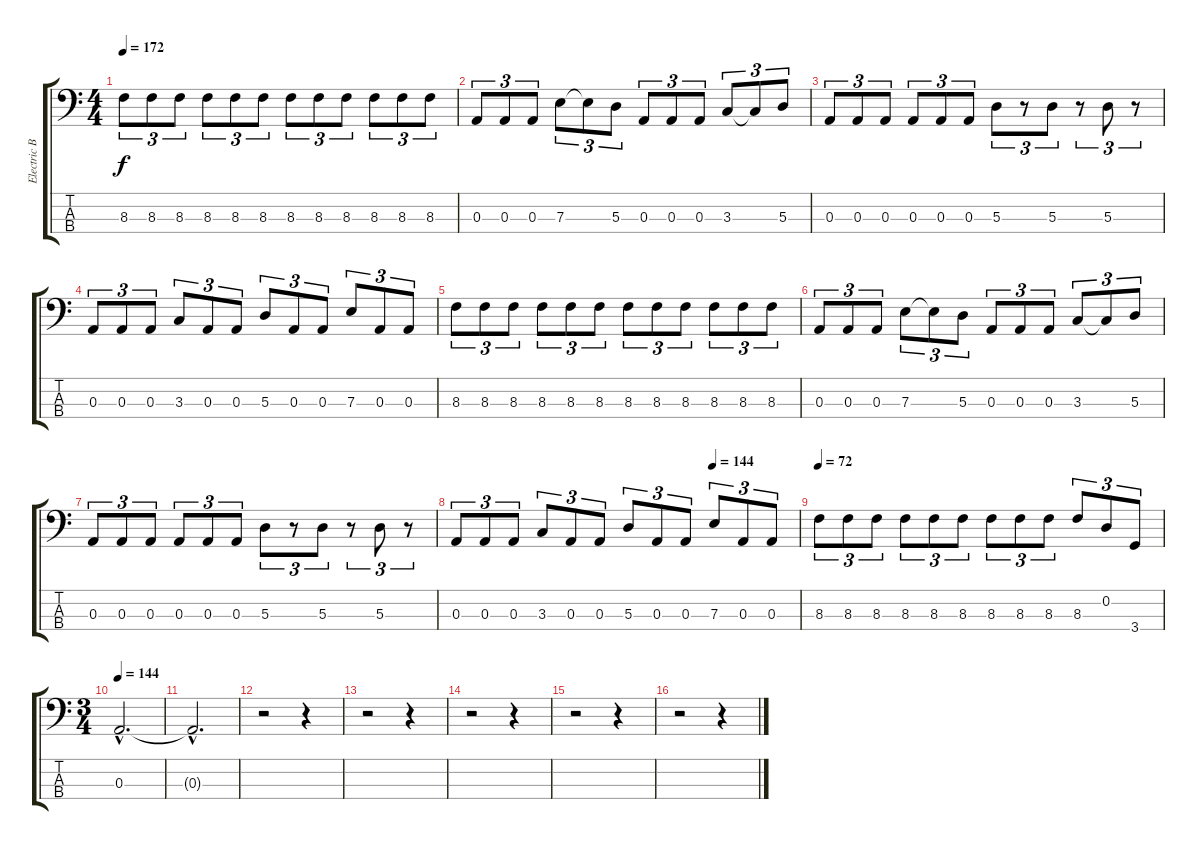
\track ("Electric Bass" "Electric B") {instrument electricbassfinger}
\staff {score tabs}
\tuning (G2 D2 A1 E1) {hide}
\ts (4 4)
\tempo 172
\clef f4
\ks c
8.3.8{tu (3 2) dy f} 8.3.8{tu (3 2)} 8.3.8{tu (3 2)} 8.3.8{tu (3 2)} 8.3.8{tu (3 2)} 8.3.8{tu (3 2)} 8.3.8{tu (3 2)} 8.3.8{tu (3 2)} 8.3.8{tu (3 2)} 8.3.8{tu (3 2)} 8.3.8{tu (3 2)} 8.3.8{tu (3 2)} |
\section ("" "")
0.3.8{tu (3 2)} 0.3.8{tu (3 2)} 0.3.8{tu (3 2)} 7.3.8{tu (3 2)} 7.3{t}.8{tu (3 2)} 5.3.8{tu (3 2)} 0.3.8{tu (3 2)} 0.3.8{tu (3 2)} 0.3.8{tu (3 2)} 3.3.8{tu (3 2)} 3.3{t}.8{tu (3 2)} 5.3.8{tu (3 2)} |
0.3.8{tu (3 2)} 0.3.8{tu (3 2)} 0.3.8{tu (3 2)} 0.3.8{tu (3 2)} 0.3.8{tu (3 2)} 0.3.8{tu (3 2)} 5.3.8{tu (3 2)} r.8{tu (3 2)} 5.3.8{tu (3 2)} r.8{tu (3 2)} 5.3.8{tu (3 2)} r.8{tu (3 2)} |
0.3.8{tu (3 2)} 0.3.8{tu (3 2)} 0.3.8{tu (3 2)} 3.3.8{tu (3 2)} 0.3.8{tu (3 2)} 0.3.8{tu (3 2)} 5.3.8{tu (3 2)} 0.3.8{tu (3 2)} 0.3.8{tu (3 2)} 7.3.8{tu (3 2)} 0.3.8{tu (3 2)} 0.3.8{tu (3 2)} |
8.3.8{tu (3 2)} 8.3.8{tu (3 2)} 8.3.8{tu (3 2)} 8.3.8{tu (3 2)} 8.3.8{tu (3 2)} 8.3.8{tu (3 2)} 8.3.8{tu (3 2)} 8.3.8{tu (3 2)} 8.3.8{tu (3 2)} 8.3.8{tu (3 2)} 8.3.8{tu (3 2)} 8.3.8{tu (3 2)} |
0.3.8{tu (3 2)} 0.3.8{tu (3 2)} 0.3.8{tu (3 2)} 7.3.8{tu (3 2)} 7.3{t}.8{tu (3 2)} 5.3.8{tu (3 2)} 0.3.8{tu (3 2)} 0.3.8{tu (3 2)} 0.3.8{tu (3 2)} 3.3.8{tu (3 2)} 3.3{t}.8{tu (3 2)} 5.3.8{tu (3 2)} |
0.3.8{tu (3 2)} 0.3.8{tu (3 2)} 0.3.8{tu (3 2)} 0.3.8{tu (3 2)} 0.3.8{tu (3 2)} 0.3.8{tu (3 2)} 5.3.8{tu (3 2)} r.8{tu (3 2)} 5.3.8{tu (3 2)} r.8{tu (3 2)} 5.3.8{tu (3 2)} r.8{tu (3 2)} |
\tempo (144 0.75)
0.3.8{tu (3 2)} 0.3.8{tu (3 2)} 0.3.8{tu (3 2)} 3.3.8{tu (3 2)} 0.3.8{tu (3 2)} 0.3.8{tu (3 2)} 5.3.8{tu (3 2)} 0.3.8{tu (3 2)} 0.3.8{tu (3 2)} 7.3.8{tu (3 2)} 0.3.8{tu (3 2)} 0.3.8{tu (3 2)} |
\tempo 72
8.3.8{tu (3 2)} 8.3.8{tu (3 2)} 8.3.8{tu (3 2)} 8.3.8{tu (3 2)} 8.3.8{tu (3 2)} 8.3.8{tu (3 2)} 8.3.8{tu (3 2)} 8.3.8{tu (3 2)} 8.3.8{tu (3 2)} 8.3.8{tu (3 2)} 0.2.8{tu (3 2)} 3.4.8{tu (3 2)} |
\ts (3 4)
\section ("" "")
\tempo 144
0.3{hac}.2{d} |
0.3{hac t}.2{d} |
r.2 r.4 |
r.2 r.4 |
r.2 r.4 |
r.2 r.4 |
r.2 r.4
